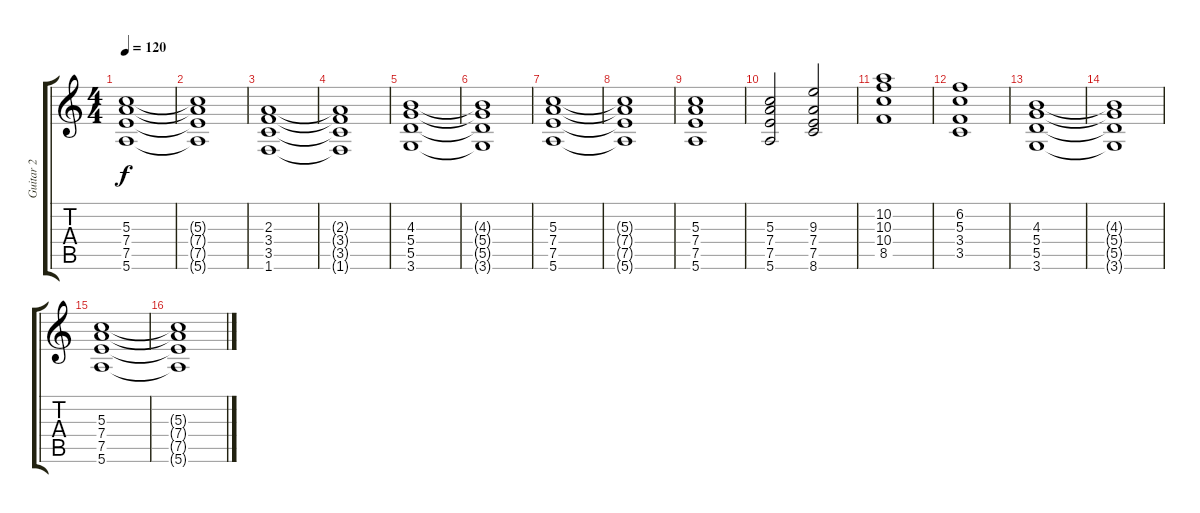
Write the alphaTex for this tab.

\track ("Guitar 2" "Guitar 2") {instrument distortionguitar}
\staff {score tabs}
\tuning (E4 B3 G3 D3 A2 E2) {hide}
\ts (4 4)
\section ("" "")
\tempo 120
\clef g2
\ks c
(5.3 7.4 7.5 5.6).1{dy f} |
(5.3{t} 7.4{t} 7.5{t} 5.6{t}).1 |
(2.3 3.4 3.5 1.6).1 |
(2.3{t} 3.4{t} 3.5{t} 1.6{t}).1 |
(4.3 5.4 5.5 3.6).1 |
(4.3{t} 5.4{t} 5.5{t} 3.6{t}).1 |
(5.3 7.4 7.5 5.6).1 |
(5.3{t} 7.4{t} 7.5{t} 5.6{t}).1 |
(5.3 7.4 7.5 5.6).1 |
(5.3 7.4 7.5 5.6).2 (9.3 7.4 7.5 8.6).2 |
(10.2 10.3 10.4 8.5).1 |
(6.2 5.3 3.4 3.5).1 |
(4.3 5.4 5.5 3.6).1 |
(4.3{t} 5.4{t} 5.5{t} 3.6{t}).1 |
(5.3 7.4 7.5 5.6).1 |
(5.3{t} 7.4{t} 7.5{t} 5.6{t}).1
